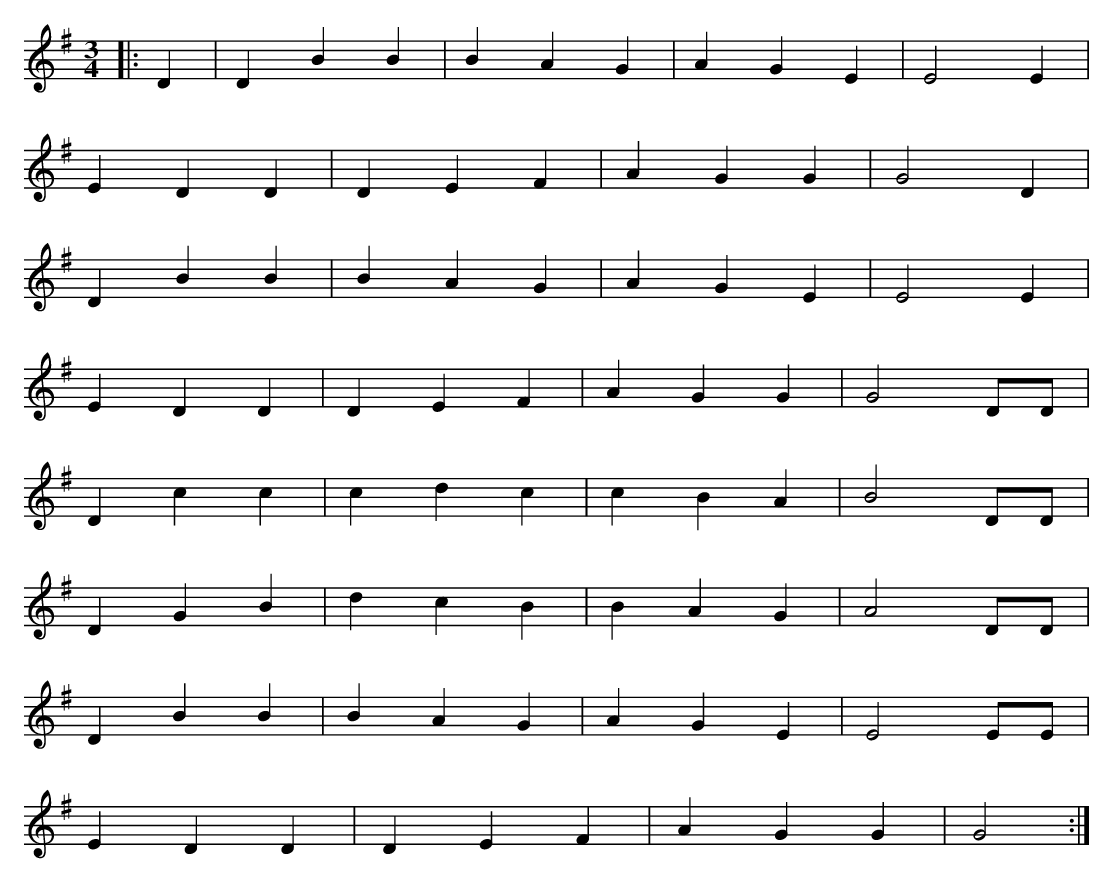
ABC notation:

X:1
M:3/4
K:G
|:D2|D2 B2 B2|B2 A2 G2|A2 G2 E2|E4 E2|
E2 D2 D2|D2 E2 F2|A2 G2 G2|G4 D2|
D2 B2 B2|B2 A2 G2|A2 G2 E2|E4 E2|
E2 D2 D2|D2 E2 F2|A2 G2 G2|G4 DD|
D2 c2 c2|c2 d2 c2|c2 B2 A2|B4 DD|
D2 G2 B2|d2 c2 B2|B2 A2 G2|A4 DD|
D2 B2 B2|B2 A2 G2|A2 G2 E2|E4 EE|
E2 D2 D2|D2 E2 F2|A2 G2 G2|G4:|
